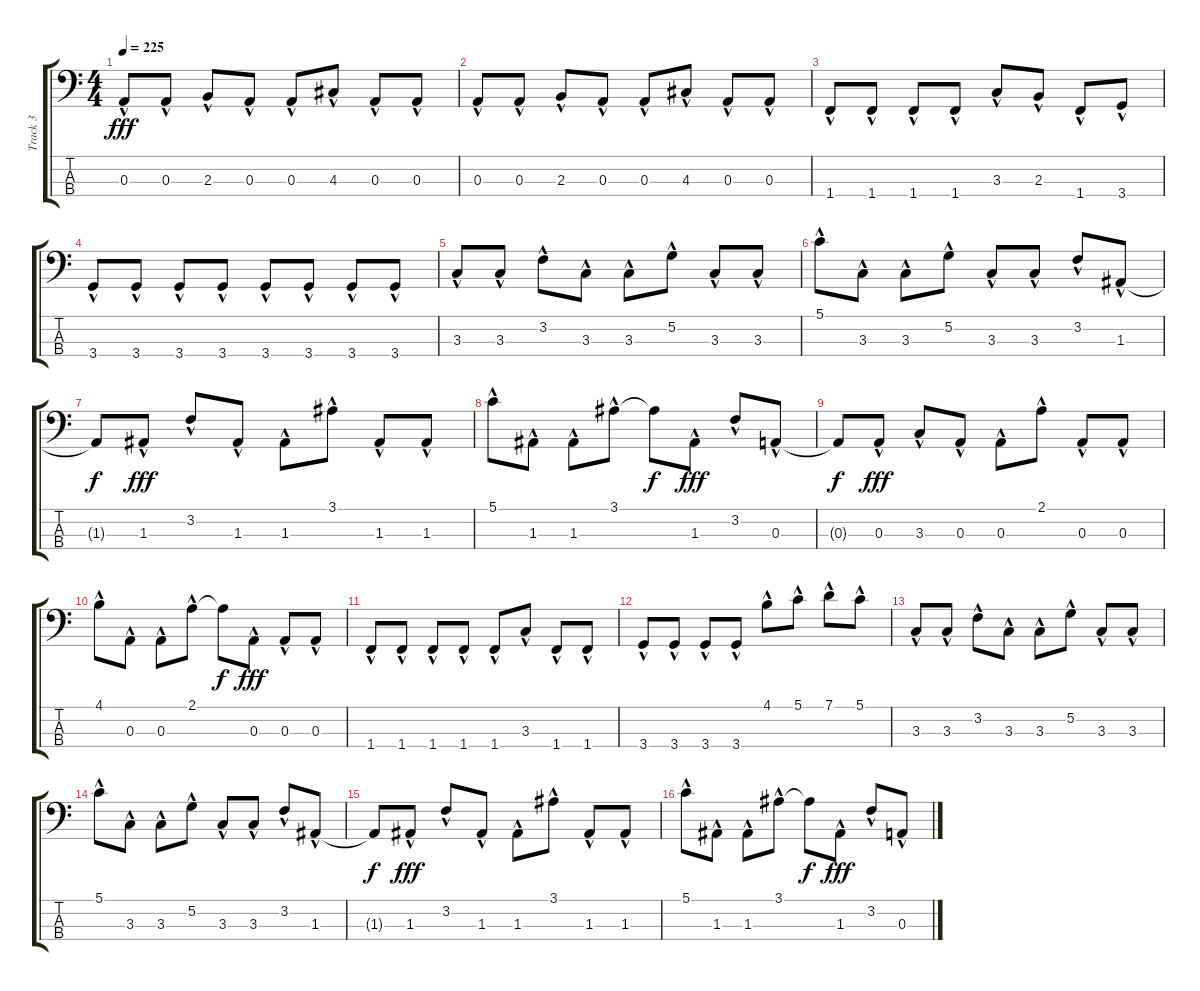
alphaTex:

\track ("Track 3" "Track 3") {instrument electricbasspick}
\staff {score tabs}
\tuning (G2 D2 A1 E1) {hide}
\ts (4 4)
\tempo 225
\clef f4
\ks c
0.3{hac}.8{dy fff} 0.3{hac}.8 2.3{hac}.8 0.3{hac}.8 0.3{hac}.8 4.3{hac}.8 0.3{hac}.8 0.3{hac}.8 |
0.3{hac}.8 0.3{hac}.8 2.3{hac}.8 0.3{hac}.8 0.3{hac}.8 4.3{hac}.8 0.3{hac}.8 0.3{hac}.8 |
1.4{hac}.8 1.4{hac}.8 1.4{hac}.8 1.4{hac}.8 3.3{hac}.8 2.3{hac}.8 1.4{hac}.8 3.4{hac}.8 |
3.4{hac}.8 3.4{hac}.8 3.4{hac}.8 3.4{hac}.8 3.4{hac}.8 3.4{hac}.8 3.4{hac}.8 3.4{hac}.8 |
3.3{hac}.8 3.3{hac}.8 3.2{hac}.8 3.3{hac}.8 3.3{hac}.8 5.2{hac}.8 3.3{hac}.8 3.3{hac}.8 |
5.1{hac}.8 3.3{hac}.8 3.3{hac}.8 5.2{hac}.8 3.3{hac}.8 3.3{hac}.8 3.2{hac}.8 1.3{hac}.8 |
1.3{t}.8{dy f} 1.3{hac}.8{dy fff} 3.2{hac}.8 1.3{hac}.8 1.3{hac}.8 3.1{hac}.8 1.3{hac}.8 1.3{hac}.8 |
5.1{hac}.8 1.3{hac}.8 1.3{hac}.8 3.1{hac}.8 3.1{t}.8{dy f} 1.3{hac}.8{dy fff} 3.2{hac}.8 0.3{hac}.8 |
0.3{t}.8{dy f} 0.3{hac}.8{dy fff} 3.3{hac}.8 0.3{hac}.8 0.3{hac}.8 2.1{hac}.8 0.3{hac}.8 0.3{hac}.8 |
4.1{hac}.8 0.3{hac}.8 0.3{hac}.8 2.1{hac}.8 2.1{t}.8{dy f} 0.3{hac}.8{dy fff} 0.3{hac}.8 0.3{hac}.8 |
1.4{hac}.8 1.4{hac}.8 1.4{hac}.8 1.4{hac}.8 1.4{hac}.8 3.3{hac}.8 1.4{hac}.8 1.4{hac}.8 |
3.4{hac}.8 3.4{hac}.8 3.4{hac}.8 3.4{hac}.8 4.1{hac}.8 5.1{hac}.8 7.1{hac}.8 5.1{hac}.8 |
3.3{hac}.8 3.3{hac}.8 3.2{hac}.8 3.3{hac}.8 3.3{hac}.8 5.2{hac}.8 3.3{hac}.8 3.3{hac}.8 |
5.1{hac}.8 3.3{hac}.8 3.3{hac}.8 5.2{hac}.8 3.3{hac}.8 3.3{hac}.8 3.2{hac}.8 1.3{hac}.8 |
1.3{t}.8{dy f} 1.3{hac}.8{dy fff} 3.2{hac}.8 1.3{hac}.8 1.3{hac}.8 3.1{hac}.8 1.3{hac}.8 1.3{hac}.8 |
5.1{hac}.8 1.3{hac}.8 1.3{hac}.8 3.1{hac}.8 3.1{t}.8{dy f} 1.3{hac}.8{dy fff} 3.2{hac}.8 0.3{hac}.8
